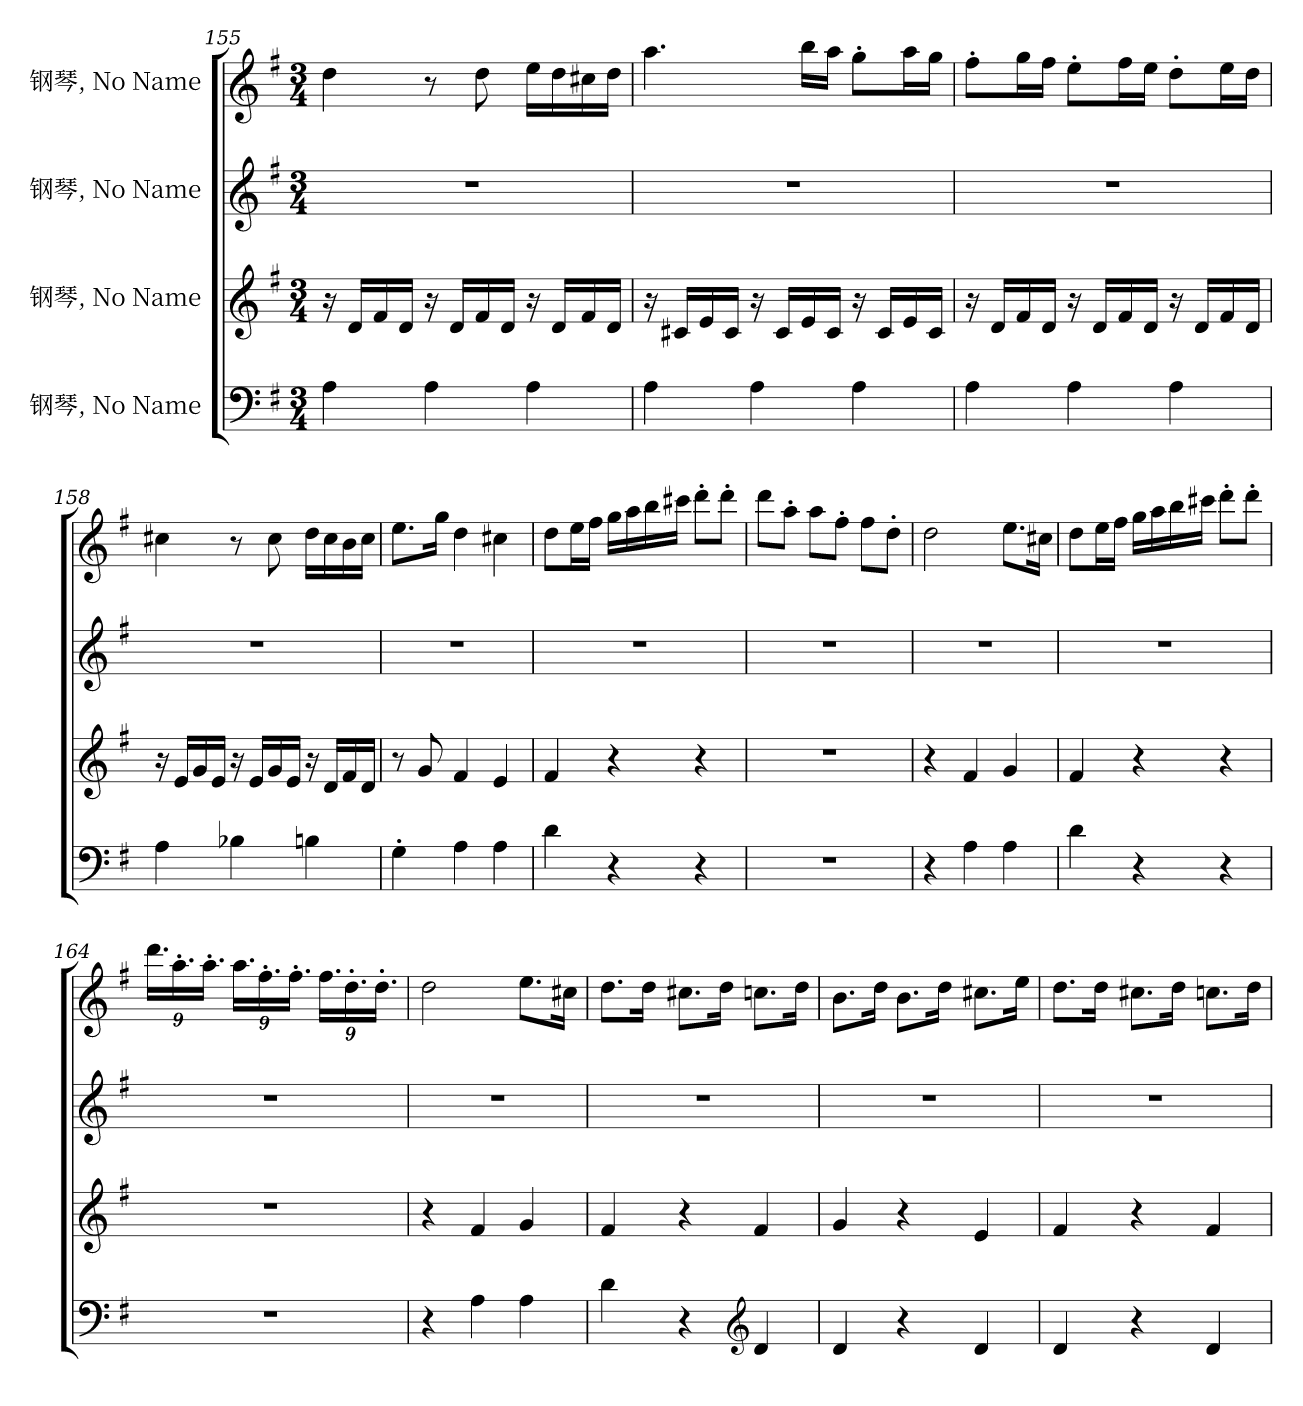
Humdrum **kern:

**kern	**kern	**kern	**kern
*part4	*part3	*part2	*part1
*staff4	*staff3	*staff2	*staff1
*I"钢琴, No Name	*I"钢琴, No Name	*I"钢琴, No Name	*I"钢琴, No Name
*clefF4	*clefG2	*clefG2	*clefG2
*k[f#]	*k[f#]	*k[f#]	*k[f#]
*M3/4	*M3/4	*M3/4	*M3/4
=155	=155	=155	=155
4A\	16r	2.r	4dd\
.	16d/LL	.	.
.	16f#/	.	.
.	16d/JJ	.	.
4A\	16r	.	8r
.	16d/LL	.	.
.	16f#/	.	8dd\
.	16d/JJ	.	.
4A\	16r	.	16ee\LL
.	16d/LL	.	16dd\
.	16f#/	.	16cc#X\
*	*	*	*MM98
.	16d/JJ	.	16dd\JJ
=156	=156	=156	=156
*	*	*	*MM100
4A\	16r	2.r	4.aa\
.	16c#X/LL	.	.
.	16e/	.	.
.	16c#/JJ	.	.
4A\	16r	.	.
.	16c#/LL	.	.
.	16e/	.	16bb\LL
.	16c#/JJ	.	16aa\JJ
4A\	16r	.	8gg'\L
.	16c#/LL	.	.
.	16e/	.	16aa\L
.	16c#/JJ	.	16gg\JJ
!!LO:PB:g=z
=157	=157	=157	=157
4A\	16r	2.r	8ff#'\L
.	16d/LL	.	.
.	16f#/	.	16gg\L
.	16d/JJ	.	16ff#\JJ
4A\	16r	.	8ee'\L
.	16d/LL	.	.
.	16f#/	.	16ff#\L
.	16d/JJ	.	16ee\JJ
4A\	16r	.	8dd'\L
.	16d/LL	.	.
.	16f#/	.	16ee\L
.	16d/JJ	.	16dd\JJ
=158	=158	=158	=158
4A\	16r	2.r	4cc#X\
.	16e/LL	.	.
.	16g/	.	.
.	16e/JJ	.	.
4B-X\	16r	.	8r
.	16e/LL	.	.
.	16g/	.	8cc#\
.	16e/JJ	.	.
4Bn\	16r	.	16dd\LL
.	16d/LL	.	16cc#\
.	16f#/	.	16b\
.	16d/JJ	.	16cc#\JJ
=159	=159	=159	=159
4G'\	8r	2.r	8.ee\L
.	8g/	.	.
.	.	.	16gg\Jk
4A\	4f#/	.	4dd\
4A\	4e/	.	4cc#X\
=160	=160	=160	=160
*	*	*	*MM100
4d\	4f#/	2.r	8dd\L
.	.	.	16ee\L
.	.	.	16ff#\JJ
4r	4r	.	16gg\LL
.	.	.	16aa\
.	.	.	16bb\
.	.	.	16ccc#X\JJ
4r	4r	.	8ddd'\L
.	.	.	8ddd'\J
!!LO:LB:g=z
=161	=161	=161	=161
*	*	*	*MM100
2.r	2.r	2.r	8ddd\L
.	.	.	8aa'\J
.	.	.	8aa\L
.	.	.	8ff#'\J
.	.	.	8ff#\L
.	.	.	8dd'\J
=162	=162	=162	=162
4r	4r	2.r	2dd\
4A\	4f#/	.	.
4A\	4g/	.	8.ee\L
*	*	*	*MM96
.	.	.	16cc#X\Jk
=163	=163	=163	=163
*	*	*	*MM100
4d\	4f#/	2.r	8dd\L
.	.	.	16ee\L
.	.	.	16ff#\JJ
4r	4r	.	16gg\LL
.	.	.	16aa\
.	.	.	16bb\
.	.	.	16ccc#X\JJ
4r	4r	.	8ddd'\L
.	.	.	8ddd'\J
=164	=164	=164	=164
*	*	*	*Xbrackettup
2.r	2.r	2.r	18.ddd\LL
.	.	.	18.aa'\
.	.	.	18.aa'\JJ
.	.	.	18.aa\LL
.	.	.	18.ff#'\
.	.	.	18.ff#'\JJ
.	.	.	18.ff#\LL
.	.	.	18.dd'\
.	.	.	18.dd'\JJ
!!LO:LB:g=z
=165	=165	=165	=165
4r	4r	2.r	2dd\
4A\	4f#/	.	.
4A\	4g/	.	8.ee\L
*	*	*	*MM96
.	.	.	16cc#X\Jk
=166	=166	=166	=166
*	*	*	*MM100
4d\	4f#/	2.r	8.dd\L
.	.	.	16dd\Jk
4r	4r	.	8.cc#X\L
.	.	.	16dd\Jk
*clefG2	*	*	*
4d/	4f#/	.	8.ccn\L
.	.	.	16dd\Jk
=167	=167	=167	=167
4d/	4g/	2.r	8.b\L
.	.	.	16dd\Jk
4r	4r	.	8.b\L
.	.	.	16dd\Jk
4d/	4e/	.	8.cc#X\L
*	*	*	*MM98
.	.	.	16ee\Jk
=168	=168	=168	=168
*	*	*	*MM100
4d/	4f#/	2.r	8.dd\L
.	.	.	16dd\Jk
4r	4r	.	8.cc#X\L
.	.	.	16dd\Jk
4d/	4f#/	.	8.ccn\L
.	.	.	16dd\Jk
=	=	=	=
*-	*-	*-	*-
